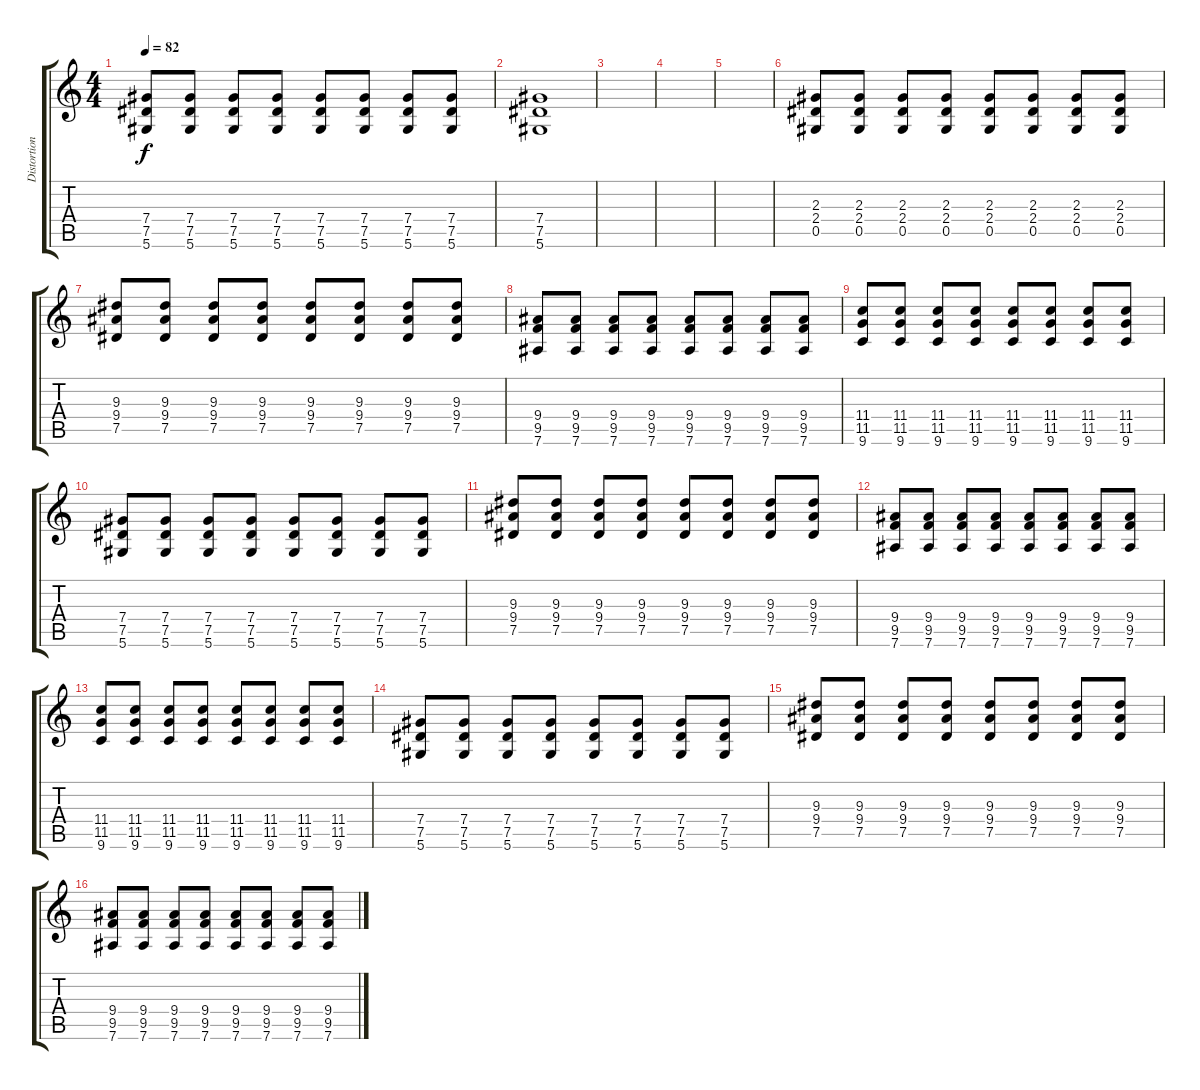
\track ("Distortion Guitar" "Distortion") {instrument acousticguitarsteel}
\staff {score tabs}
\tuning (Eb4 Bb3 Gb3 Db3 Ab2 Eb2) {hide}
\ts (4 4)
\tempo 82
\clef g2
\ks c
(7.4 7.5 5.6).8{dy f} (7.4 7.5 5.6).8 (7.4 7.5 5.6).8 (7.4 7.5 5.6).8 (7.4 7.5 5.6).8 (7.4 7.5 5.6).8 (7.4 7.5 5.6).8 (7.4 7.5 5.6).8 |
(7.4 7.5 5.6).1 |
|
|
|
(2.3 2.4 0.5).8 (2.3 2.4 0.5).8 (2.3 2.4 0.5).8 (2.3 2.4 0.5).8 (2.3 2.4 0.5).8 (2.3 2.4 0.5).8 (2.3 2.4 0.5).8 (2.3 2.4 0.5).8 |
(9.3 9.4 7.5).8 (9.3 9.4 7.5).8 (9.3 9.4 7.5).8 (9.3 9.4 7.5).8 (9.3 9.4 7.5).8 (9.3 9.4 7.5).8 (9.3 9.4 7.5).8 (9.3 9.4 7.5).8 |
(9.4 9.5 7.6).8 (9.4 9.5 7.6).8 (9.4 9.5 7.6).8 (9.4 9.5 7.6).8 (9.4 9.5 7.6).8 (9.4 9.5 7.6).8 (9.4 9.5 7.6).8 (9.4 9.5 7.6).8 |
(11.4 11.5 9.6).8 (11.4 11.5 9.6).8 (11.4 11.5 9.6).8 (11.4 11.5 9.6).8 (11.4 11.5 9.6).8 (11.4 11.5 9.6).8 (11.4 11.5 9.6).8 (11.4 11.5 9.6).8 |
(7.4 7.5 5.6).8 (7.4 7.5 5.6).8 (7.4 7.5 5.6).8 (7.4 7.5 5.6).8 (7.4 7.5 5.6).8 (7.4 7.5 5.6).8 (7.4 7.5 5.6).8 (7.4 7.5 5.6).8 |
(9.3 9.4 7.5).8 (9.3 9.4 7.5).8 (9.3 9.4 7.5).8 (9.3 9.4 7.5).8 (9.3 9.4 7.5).8 (9.3 9.4 7.5).8 (9.3 9.4 7.5).8 (9.3 9.4 7.5).8 |
(9.4 9.5 7.6).8 (9.4 9.5 7.6).8 (9.4 9.5 7.6).8 (9.4 9.5 7.6).8 (9.4 9.5 7.6).8 (9.4 9.5 7.6).8 (9.4 9.5 7.6).8 (9.4 9.5 7.6).8 |
(11.4 11.5 9.6).8 (11.4 11.5 9.6).8 (11.4 11.5 9.6).8 (11.4 11.5 9.6).8 (11.4 11.5 9.6).8 (11.4 11.5 9.6).8 (11.4 11.5 9.6).8 (11.4 11.5 9.6).8 |
(7.4 7.5 5.6).8 (7.4 7.5 5.6).8 (7.4 7.5 5.6).8 (7.4 7.5 5.6).8 (7.4 7.5 5.6).8 (7.4 7.5 5.6).8 (7.4 7.5 5.6).8 (7.4 7.5 5.6).8 |
(9.3 9.4 7.5).8 (9.3 9.4 7.5).8 (9.3 9.4 7.5).8 (9.3 9.4 7.5).8 (9.3 9.4 7.5).8 (9.3 9.4 7.5).8 (9.3 9.4 7.5).8 (9.3 9.4 7.5).8 |
(9.4 9.5 7.6).8 (9.4 9.5 7.6).8 (9.4 9.5 7.6).8 (9.4 9.5 7.6).8 (9.4 9.5 7.6).8 (9.4 9.5 7.6).8 (9.4 9.5 7.6).8 (9.4 9.5 7.6).8
